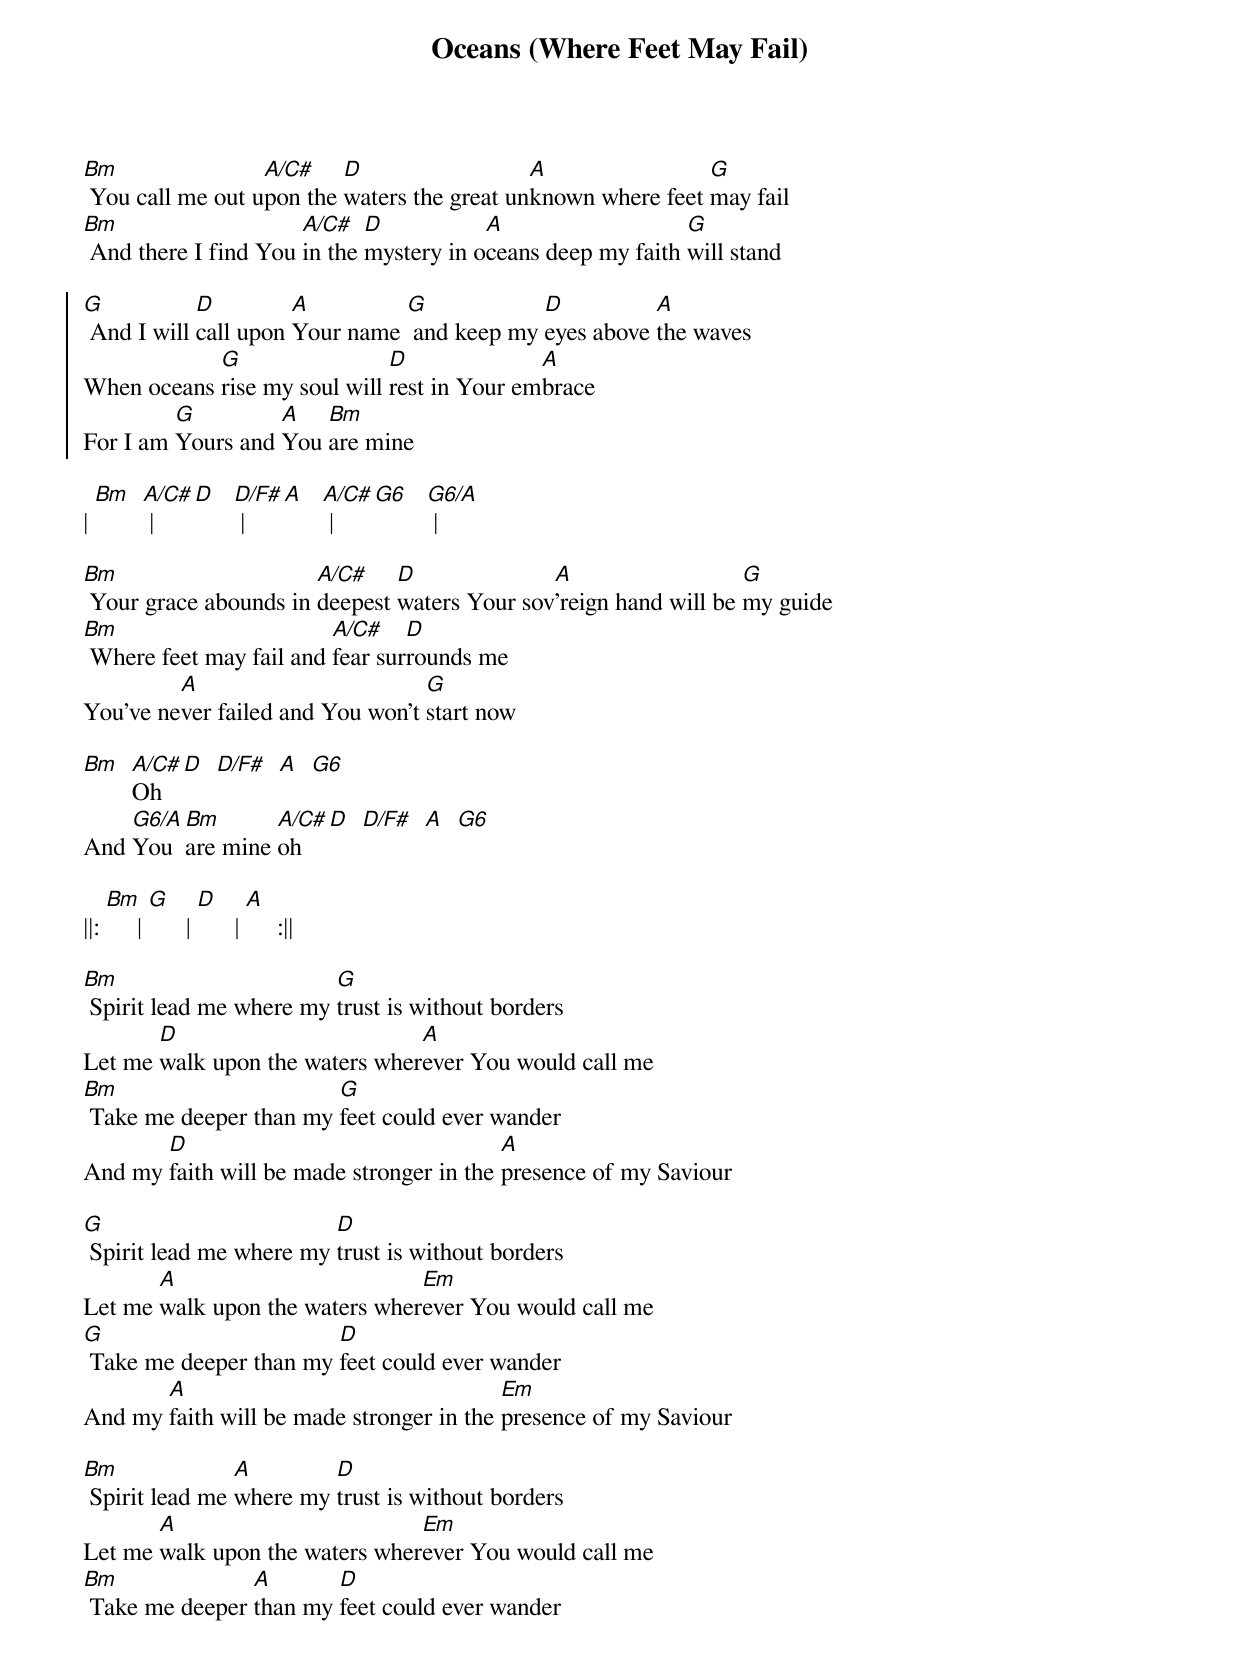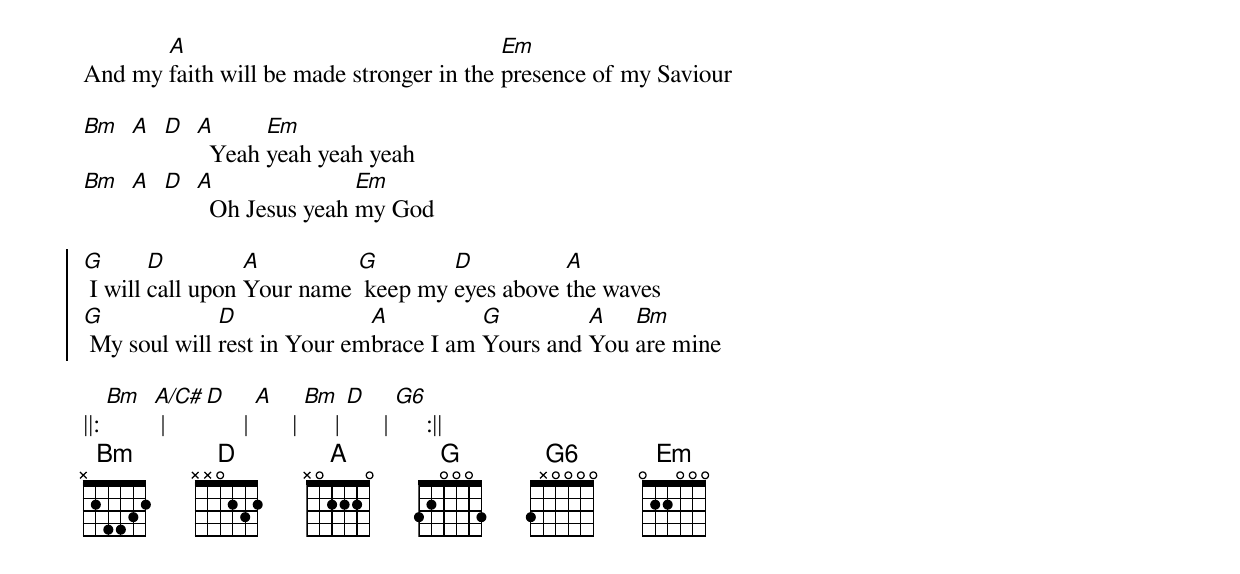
{title: Oceans (Where Feet May Fail)}
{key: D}
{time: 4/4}
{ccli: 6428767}
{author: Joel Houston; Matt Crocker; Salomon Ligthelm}
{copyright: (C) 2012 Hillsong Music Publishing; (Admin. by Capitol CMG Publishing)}

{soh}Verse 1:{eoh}
[Bm] You call me out u[A/C#]pon the [D]waters the great un[A]known where feet [G]may fail
[Bm] And there I find You [A/C#]in the [D]mystery in o[A]ceans deep my faith [G]will stand

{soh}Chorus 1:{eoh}
{start_of_chorus}
[G] And I will [D]call upon [A]Your name [G] and keep my [D]eyes above [A]the waves
When oceans [G]rise my soul will [D]rest in Your em[A]brace
For I am [G]Yours and [A]You [Bm]are mine
{end_of_chorus}

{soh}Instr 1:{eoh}
| [Bm]  [A/C#] | [D]   [D/F#] | [A]   [A/C#] | [G6]   [G6/A] |

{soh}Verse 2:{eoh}
[Bm] Your grace abounds in [A/C#]deepest [D]waters Your sov[A]'reign hand will be [G]my guide
[Bm] Where feet may fail and [A/C#]fear sur[D]rounds me
You've ne[A]ver failed and You won't [G]start now

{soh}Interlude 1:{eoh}
[Bm]  [A/C#]Oh  [D]  [D/F#]  [A]  [G6]
And [G6/A]You [Bm]are mine [A/C#]oh  [D]  [D/F#]  [A]  [G6]

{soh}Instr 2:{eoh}
||: [Bm]     | [G]      | [D]      | [A]     :||

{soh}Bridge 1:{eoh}
{start_of_bridge}
[Bm] Spirit lead me where my [G]trust is without borders
Let me [D]walk upon the waters wher[A]ever You would call me
[Bm] Take me deeper than my [G]feet could ever wander
And my [D]faith will be made stronger in the [A]presence of my Saviour
{end_of_bridge}

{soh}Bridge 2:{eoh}
{start_of_bridge}
[G] Spirit lead me where my [D]trust is without borders
Let me [A]walk upon the waters wher[Em]ever You would call me
[G] Take me deeper than my [D]feet could ever wander
And my [A]faith will be made stronger in the [Em]presence of my Saviour
{end_of_bridge}

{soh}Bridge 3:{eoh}
{start_of_bridge}
[Bm] Spirit lead me [A]where my [D]trust is without borders
Let me [A]walk upon the waters wher[Em]ever You would call me
[Bm] Take me deeper [A]than my [D]feet could ever wander
And my [A]faith will be made stronger in the [Em]presence of my Saviour
{end_of_bridge}

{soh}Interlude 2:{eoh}
[Bm]  [A]  [D]  [A]  Yeah [Em]yeah yeah yeah
[Bm]  [A]  [D]  [A]  Oh Jesus yeah [Em]my God

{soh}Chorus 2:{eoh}
{start_of_chorus}
[G] I will [D]call upon [A]Your name [G] keep my [D]eyes above [A]the waves
[G] My soul will [D]rest in Your em[A]brace I am [G]Yours and [A]You [Bm]are mine
{end_of_chorus}

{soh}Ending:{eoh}
||: [Bm]  [A/C#] | [D]      | [A]      | [Bm]     | [D]      | [G6]     :||
